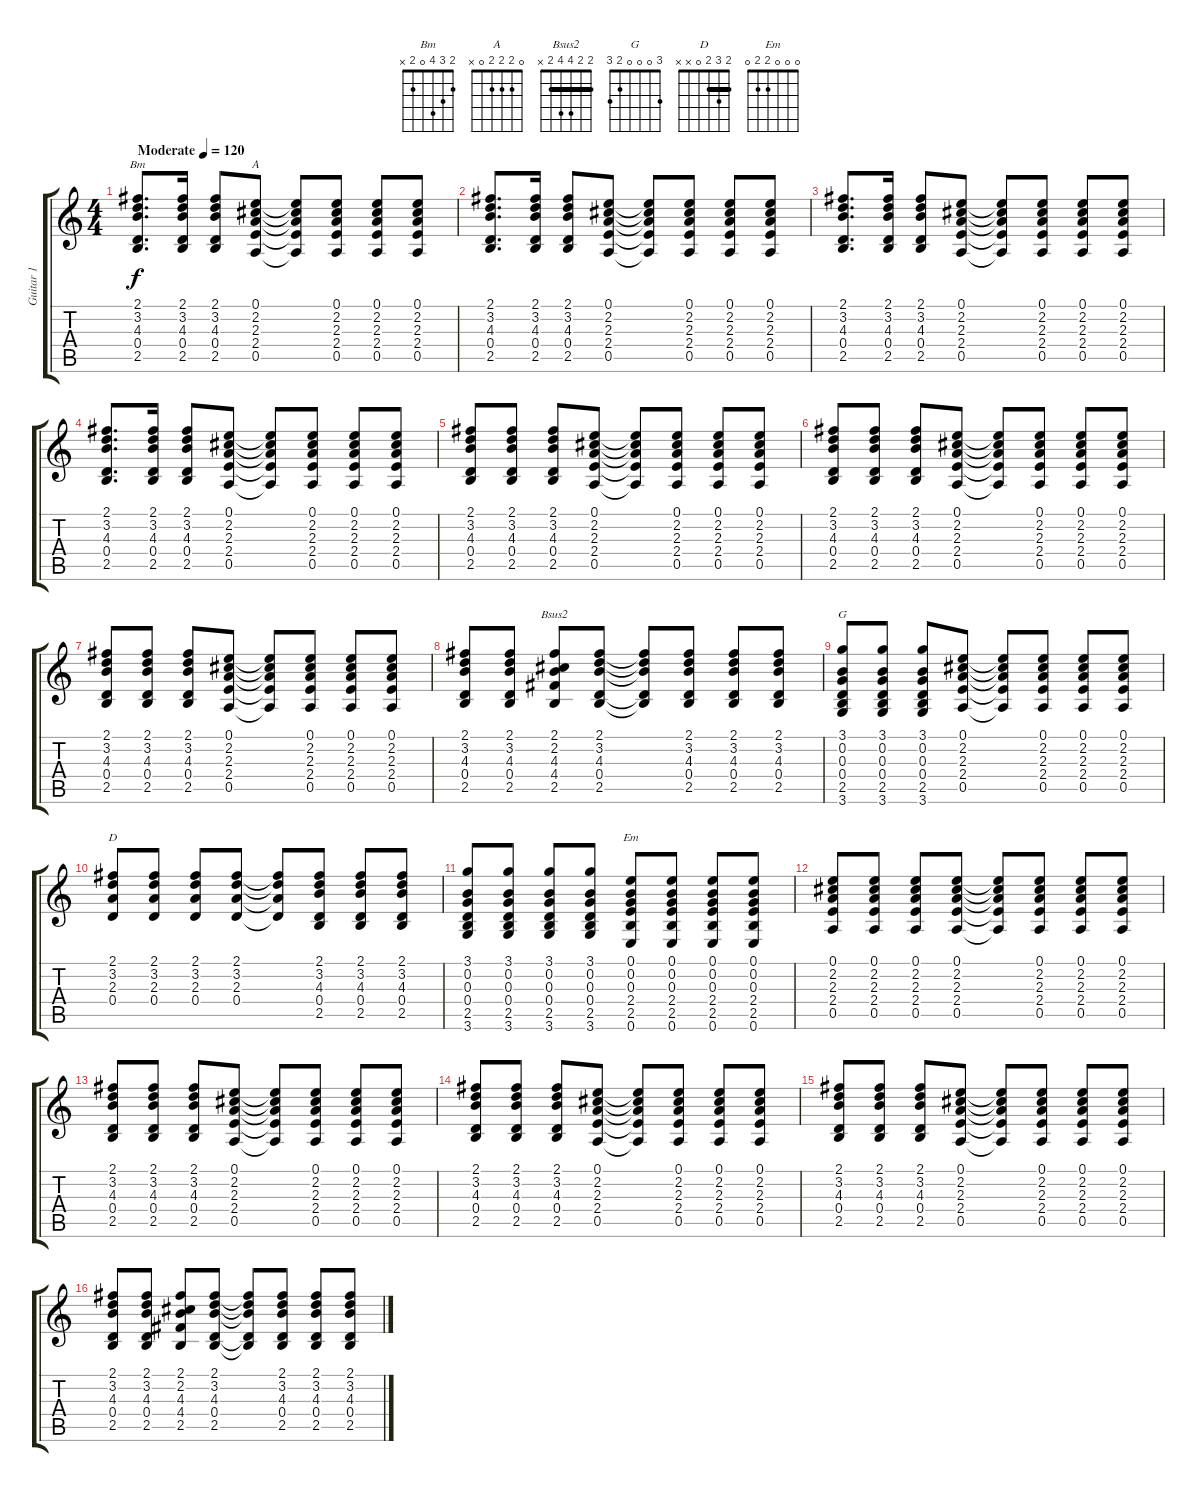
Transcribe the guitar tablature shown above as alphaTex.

\track ("Guitar 1" "Guitar 1") {instrument acousticguitarsteel}
\staff {score tabs}
\tuning (E4 B3 G3 D3 A2 E2) {hide}
\chord ("Bm" 2 3 4 0 2 x)
\chord ("A" 0 2 2 2 0 x)
\chord ("Bsus2" 2 2 4 4 2 x) {barre 2}
\chord ("G" 3 0 0 0 2 3)
\chord ("D" 2 3 2 0 x x) {barre 2}
\chord ("Em" 0 0 0 2 2 0)
\ts (4 4)
\tempo (120 "Moderate")
\clef g2
\ks c
(2.1 3.2 4.3 0.4 2.5).8{d ch "Bm" dy f instrument acousticguitarsteel} (2.1 3.2 4.3 0.4 2.5).16 (2.1 3.2 4.3 0.4 2.5).8 (0.1 2.2 2.3 2.4 0.5).8{ch "A"} (0.1{t} 2.2{t} 2.3{t} 2.4{t} 0.5{t}).8 (0.1 2.2 2.3 2.4 0.5).8 (0.1 2.2 2.3 2.4 0.5).8 (0.1 2.2 2.3 2.4 0.5).8 |
(2.1 3.2 4.3 0.4 2.5).8{d} (2.1 3.2 4.3 0.4 2.5).16 (2.1 3.2 4.3 0.4 2.5).8 (0.1 2.2 2.3 2.4 0.5).8 (0.1{t} 2.2{t} 2.3{t} 2.4{t} 0.5{t}).8 (0.1 2.2 2.3 2.4 0.5).8 (0.1 2.2 2.3 2.4 0.5).8 (0.1 2.2 2.3 2.4 0.5).8 |
(2.1 3.2 4.3 0.4 2.5).8{d} (2.1 3.2 4.3 0.4 2.5).16 (2.1 3.2 4.3 0.4 2.5).8 (0.1 2.2 2.3 2.4 0.5).8 (0.1{t} 2.2{t} 2.3{t} 2.4{t} 0.5{t}).8 (0.1 2.2 2.3 2.4 0.5).8 (0.1 2.2 2.3 2.4 0.5).8 (0.1 2.2 2.3 2.4 0.5).8 |
(2.1 3.2 4.3 0.4 2.5).8{d} (2.1 3.2 4.3 0.4 2.5).16 (2.1 3.2 4.3 0.4 2.5).8 (0.1 2.2 2.3 2.4 0.5).8 (0.1{t} 2.2{t} 2.3{t} 2.4{t} 0.5{t}).8 (0.1 2.2 2.3 2.4 0.5).8 (0.1 2.2 2.3 2.4 0.5).8 (0.1 2.2 2.3 2.4 0.5).8 |
(2.1 3.2 4.3 0.4 2.5).8 (2.1 3.2 4.3 0.4 2.5).8 (2.1 3.2 4.3 0.4 2.5).8 (0.1 2.2 2.3 2.4 0.5).8 (0.1{t} 2.2{t} 2.3{t} 2.4{t} 0.5{t}).8 (0.1 2.2 2.3 2.4 0.5).8 (0.1 2.2 2.3 2.4 0.5).8 (0.1 2.2 2.3 2.4 0.5).8 |
(2.1 3.2 4.3 0.4 2.5).8 (2.1 3.2 4.3 0.4 2.5).8 (2.1 3.2 4.3 0.4 2.5).8 (0.1 2.2 2.3 2.4 0.5).8 (0.1{t} 2.2{t} 2.3{t} 2.4{t} 0.5{t}).8 (0.1 2.2 2.3 2.4 0.5).8 (0.1 2.2 2.3 2.4 0.5).8 (0.1 2.2 2.3 2.4 0.5).8 |
(2.1 3.2 4.3 0.4 2.5).8 (2.1 3.2 4.3 0.4 2.5).8 (2.1 3.2 4.3 0.4 2.5).8 (0.1 2.2 2.3 2.4 0.5).8 (0.1{t} 2.2{t} 2.3{t} 2.4{t} 0.5{t}).8 (0.1 2.2 2.3 2.4 0.5).8 (0.1 2.2 2.3 2.4 0.5).8 (0.1 2.2 2.3 2.4 0.5).8 |
(2.1 3.2 4.3 0.4 2.5).8 (2.1 3.2 4.3 0.4 2.5).8 (2.1 2.2 4.3 4.4 2.5).8{ch "Bsus2"} (2.1 3.2 4.3 0.4 2.5).8 (2.1{t} 3.2{t} 4.3{t} 0.4{t} 2.5{t}).8 (2.1 3.2 4.3 0.4 2.5).8 (2.1 3.2 4.3 0.4 2.5).8 (2.1 3.2 4.3 0.4 2.5).8 |
(3.1 0.2 0.3 0.4 2.5 3.6).8{ch "G"} (3.1 0.2 0.3 0.4 2.5 3.6).8 (3.1 0.2 0.3 0.4 2.5 3.6).8 (0.1 2.2 2.3 2.4 0.5).8 (0.1{t} 2.2{t} 2.3{t} 2.4{t} 0.5{t}).8 (0.1 2.2 2.3 2.4 0.5).8 (0.1 2.2 2.3 2.4 0.5).8 (0.1 2.2 2.3 2.4 0.5).8 |
(2.1 3.2 2.3 0.4).8{ch "D"} (2.1 3.2 2.3 0.4).8 (2.1 3.2 2.3 0.4).8 (2.1 3.2 2.3 0.4).8 (2.1{t} 3.2{t} 2.3{t} 0.4{t}).8 (2.1 3.2 4.3 0.4 2.5).8 (2.1 3.2 4.3 0.4 2.5).8 (2.1 3.2 4.3 0.4 2.5).8 |
(3.1 0.2 0.3 0.4 2.5 3.6).8 (3.1 0.2 0.3 0.4 2.5 3.6).8 (3.1 0.2 0.3 0.4 2.5 3.6).8 (3.1 0.2 0.3 0.4 2.5 3.6).8 (0.1 0.2 0.3 2.4 2.5 0.6).8{ch "Em"} (0.1 0.2 0.3 2.4 2.5 0.6).8 (0.1 0.2 0.3 2.4 2.5 0.6).8 (0.1 0.2 0.3 2.4 2.5 0.6).8 |
(0.1 2.2 2.3 2.4 0.5).8 (0.1 2.2 2.3 2.4 0.5).8 (0.1 2.2 2.3 2.4 0.5).8 (0.1 2.2 2.3 2.4 0.5).8 (0.1{t} 2.2{t} 2.3{t} 2.4{t} 0.5{t}).8 (0.1 2.2 2.3 2.4 0.5).8 (0.1 2.2 2.3 2.4 0.5).8 (0.1 2.2 2.3 2.4 0.5).8 |
(2.1 3.2 4.3 0.4 2.5).8 (2.1 3.2 4.3 0.4 2.5).8 (2.1 3.2 4.3 0.4 2.5).8 (0.1 2.2 2.3 2.4 0.5).8 (0.1{t} 2.2{t} 2.3{t} 2.4{t} 0.5{t}).8 (0.1 2.2 2.3 2.4 0.5).8 (0.1 2.2 2.3 2.4 0.5).8 (0.1 2.2 2.3 2.4 0.5).8 |
(2.1 3.2 4.3 0.4 2.5).8 (2.1 3.2 4.3 0.4 2.5).8 (2.1 3.2 4.3 0.4 2.5).8 (0.1 2.2 2.3 2.4 0.5).8 (0.1{t} 2.2{t} 2.3{t} 2.4{t} 0.5{t}).8 (0.1 2.2 2.3 2.4 0.5).8 (0.1 2.2 2.3 2.4 0.5).8 (0.1 2.2 2.3 2.4 0.5).8 |
(2.1 3.2 4.3 0.4 2.5).8 (2.1 3.2 4.3 0.4 2.5).8 (2.1 3.2 4.3 0.4 2.5).8 (0.1 2.2 2.3 2.4 0.5).8 (0.1{t} 2.2{t} 2.3{t} 2.4{t} 0.5{t}).8 (0.1 2.2 2.3 2.4 0.5).8 (0.1 2.2 2.3 2.4 0.5).8 (0.1 2.2 2.3 2.4 0.5).8 |
(2.1 3.2 4.3 0.4 2.5).8 (2.1 3.2 4.3 0.4 2.5).8 (2.1 2.2 4.3 4.4 2.5).8 (2.1 3.2 4.3 0.4 2.5).8 (2.1{t} 3.2{t} 4.3{t} 0.4{t} 2.5{t}).8 (2.1 3.2 4.3 0.4 2.5).8 (2.1 3.2 4.3 0.4 2.5).8 (2.1 3.2 4.3 0.4 2.5).8
